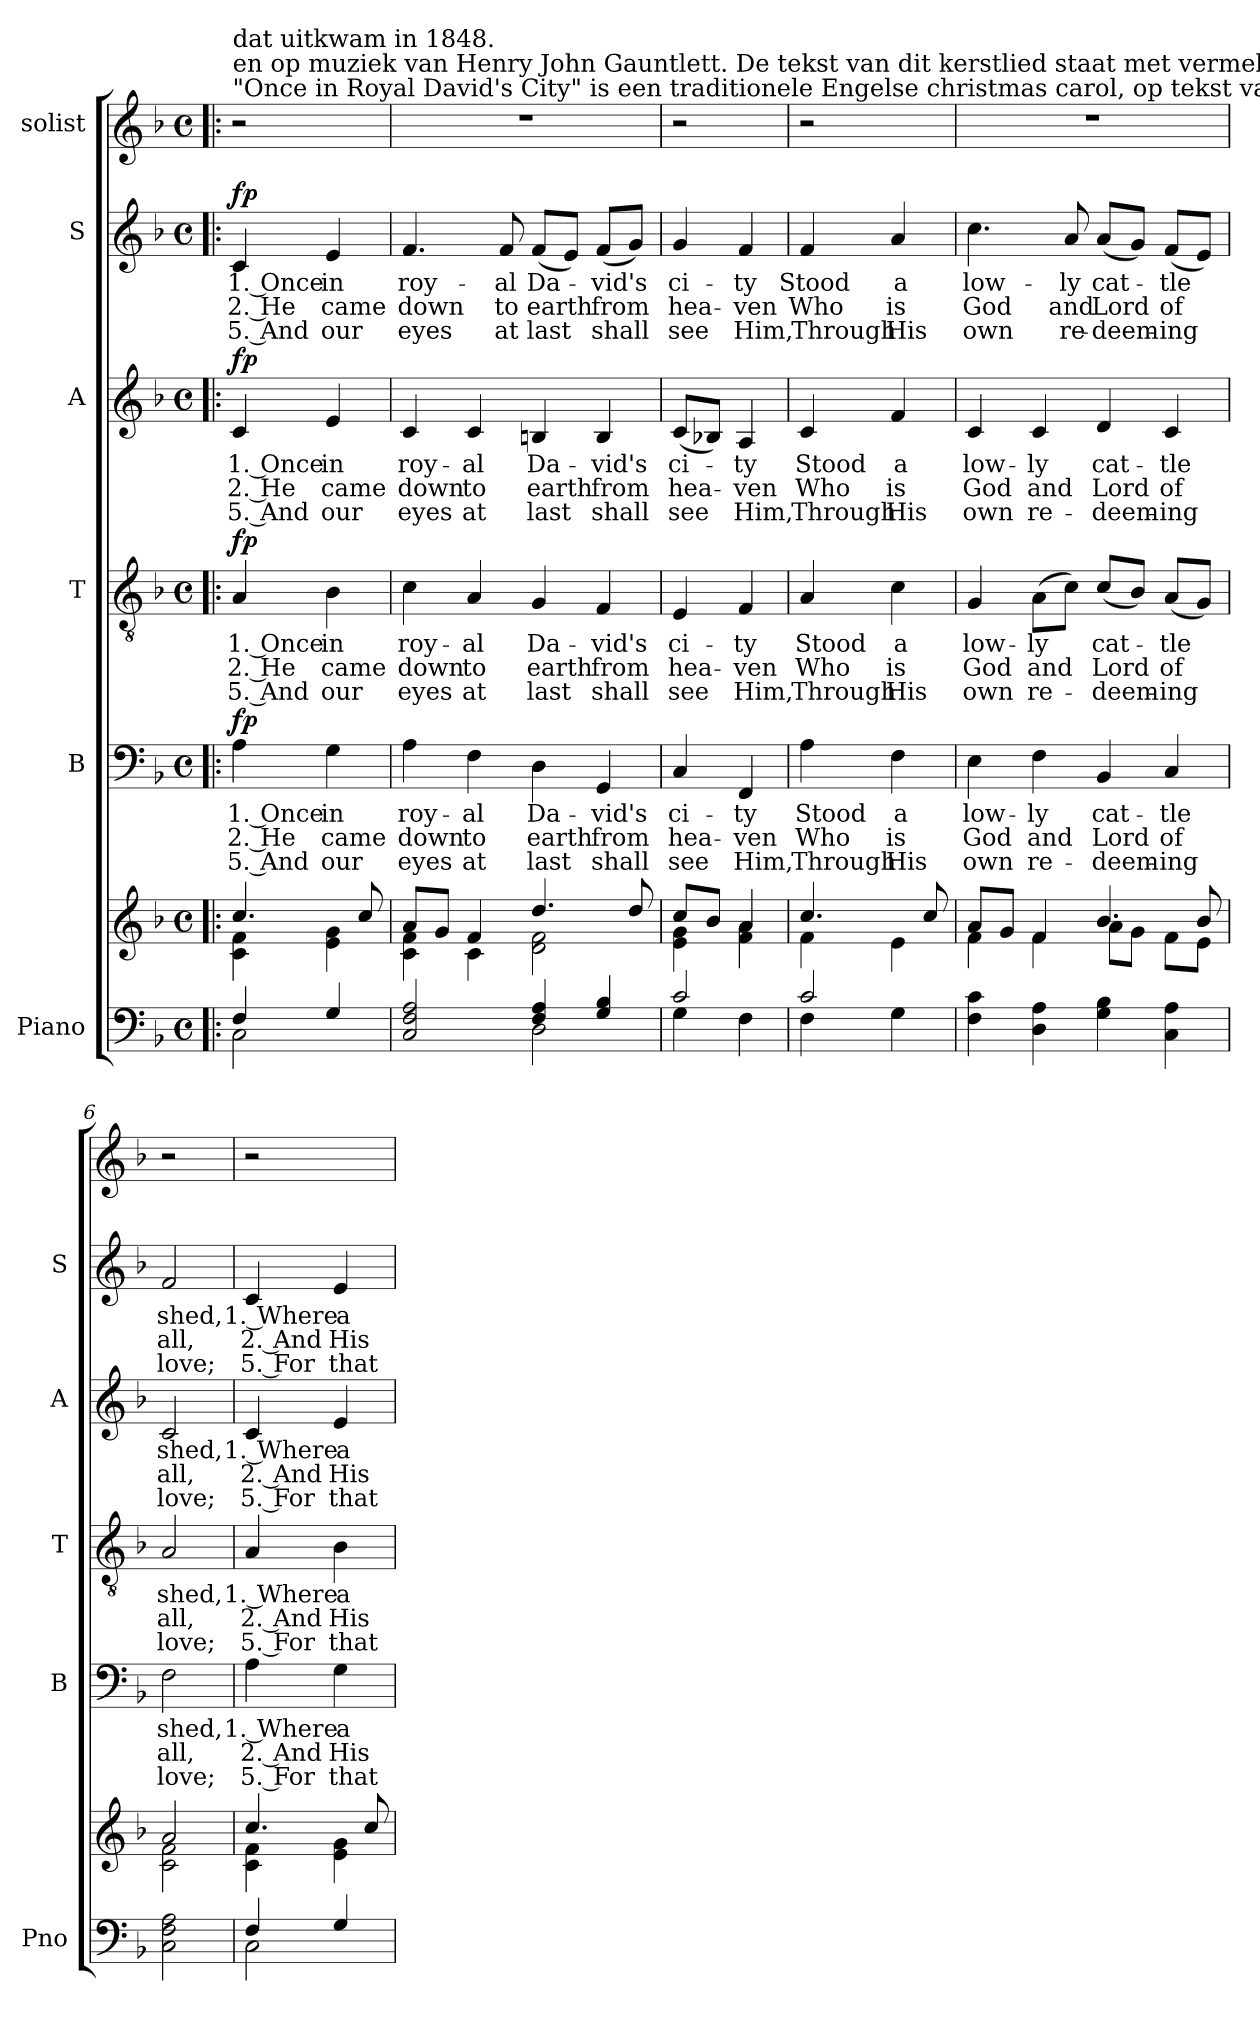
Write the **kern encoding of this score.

**kern	**kern	**dynam	**kern	**text	**text	**text	**dynam	**kern	**text	**text	**text	**dynam	**kern	**text	**text	**text	**dynam	**kern	**text	**text	**text	**dynam	**kern
*part6	*part6	*part6	*part5	*part5	*part5	*part5	*part5	*part4	*part4	*part4	*part4	*part4	*part3	*part3	*part3	*part3	*part3	*part2	*part2	*part2	*part2	*part2	*part1
*staff7	*staff6	*staff6/7	*staff5	*staff5	*staff5	*staff5	*staff5	*staff4	*staff4	*staff4	*staff4	*staff4	*staff3	*staff3	*staff3	*staff3	*staff3	*staff2	*staff2	*staff2	*staff2	*staff2	*staff1
*I"Piano	*	*	*I"B	*	*	*	*	*I"T	*	*	*	*	*I"A	*	*	*	*	*I"S	*	*	*	*	*I"solist
*I'Pno	*	*	*I'B	*	*	*	*	*I'T	*	*	*	*	*I'A	*	*	*	*	*I'S	*	*	*	*	*
*clefF4	*clefG2	*	*clefF4	*	*	*	*	*clefGv2	*	*	*	*	*clefG2	*	*	*	*	*clefG2	*	*	*	*	*clefG2
*k[b-]	*k[b-]	*	*k[b-]	*	*	*	*	*k[b-]	*	*	*	*	*k[b-]	*	*	*	*	*k[b-]	*	*	*	*	*k[b-]
*M4/4	*M4/4	*	*M4/4	*	*	*	*	*M4/4	*	*	*	*	*M4/4	*	*	*	*	*M4/4	*	*	*	*	*M4/4
*met(c)	*met(c)	*	*met(c)	*	*	*	*	*met(c)	*	*	*	*	*met(c)	*	*	*	*	*met(c)	*	*	*	*	*met(c)
*MM90	*MM90	*	*MM90	*	*	*	*	*MM90	*	*	*	*	*MM90	*	*	*	*	*MM90	*	*	*	*	*MM90
=1!|:	=1!|:	=1!|:	=1!|:	=1!|:	=1!|:	=1!|:	=1!|:	=1!|:	=1!|:	=1!|:	=1!|:	=1!|:	=1!|:	=1!|:	=1!|:	=1!|:	=1!|:	=1!|:	=1!|:	=1!|:	=1!|:	=1!|:	=1!|:
*^	*^	*	*	*	*	*	*	*	*	*	*	*	*	*	*	*	*	*	*	*	*	*	*
!	!	!	!	!	!	!	!	!	!	!	!	!	!	!	!	!	!	!	!	!	!	!	!	!	!LO:TX:a:t="Once in Royal David's City" is een traditionele Engelse christmas carol, op tekst van de Ierse dichteres Cecil Frances Alexander
!	!	!	!	!	!	!	!	!	!	!	!	!	!	!	!	!	!	!	!	!	!	!	!	!	!LO:TX:a:t=en op muziek van Henry John Gauntlett. De tekst van dit kerstlied staat met vermelding van haar naam in de liedbundel "Hymns for Children",
!	!	!	!	!	!	!	!	!	!	!	!	!	!	!	!	!	!	!	!	!	!	!	!	!	!LO:TX:a:t=dat uitkwam in 1848.
!	!	!	!	!LO:DY:b=2	!	!LO:LY:b	!LO:LY:b	!LO:LY:b	!	!	!LO:LY:b	!LO:LY:b	!LO:LY:b	!	!	!LO:LY:b	!LO:LY:b	!LO:LY:b	!	!	!LO:LY:b	!LO:LY:b	!LO:LY:b	!	!
!	!	!	!	!LO:DY:n=1:b	!	!	!	!	!LO:DY:a	!	!	!	!	!LO:DY:a	!	!	!	!	!LO:DY:a	!	!	!	!	!LO:DY:a	!
4F/	2C\	4.cc/	4c\ 4f\	fp fp	4A\	1. Once	2. He	5. And	fp	4A/	1. Once	2. He	5. And	fp	4c/	1. Once	2. He	5. And	fp	4c/	1. Once	2. He	5. And	fp	2r
!	!	!	!	!	!	!LO:LY:b	!LO:LY:b	!LO:LY:b	!	!	!LO:LY:b	!LO:LY:b	!LO:LY:b	!	!	!LO:LY:b	!LO:LY:b	!LO:LY:b	!	!	!LO:LY:b	!LO:LY:b	!LO:LY:b	!	!
4G/	.	.	4e\ 4g\	.	4G\	in	came	our	.	4B-\	in	came	our	.	4e/	in	came	our	.	4e/	in	came	our	.	.
.	.	8cc/	.	.	.	.	.	.	.	.	.	.	.	.	.	.	.	.	.	.	.	.	.	.	.
=2	=2	=2	=2	=2	=2	=2	=2	=2	=2	=2	=2	=2	=2	=2	=2	=2	=2	=2	=2	=2	=2	=2	=2	=2	=2
!	!	!	!	!	!	!LO:LY:b	!LO:LY:b	!LO:LY:b	!	!	!LO:LY:b	!LO:LY:b	!LO:LY:b	!	!	!LO:LY:b	!LO:LY:b	!LO:LY:b	!	!	!LO:LY:b	!LO:LY:b	!LO:LY:b	!	!
2C/ 2F/ 2A/	2ryy	8a/L	4c\ 4f\	.	4A\	roy-	down	eyes	.	4c\	roy-	down	eyes	.	4c/	roy-	down	eyes	.	4.f/	roy-	down	eyes	.	1r
.	.	8g/J	.	.	.	.	.	.	.	.	.	.	.	.	.	.	.	.	.	.	.	.	.	.	.
!	!	!	!	!	!	!LO:LY:b	!LO:LY:b	!LO:LY:b	!	!	!LO:LY:b	!LO:LY:b	!LO:LY:b	!	!	!LO:LY:b	!LO:LY:b	!LO:LY:b	!	!	!	!	!	!	!
.	.	4f/	4c\	.	4F\	-al	to	at	.	4A/	-al	to	at	.	4c/	-al	to	at	.	.	.	.	.	.	.
!	!	!	!	!	!	!	!	!	!	!	!	!	!	!	!	!	!	!	!	!	!LO:LY:b	!LO:LY:b	!LO:LY:b	!	!
.	.	.	.	.	.	.	.	.	.	.	.	.	.	.	.	.	.	.	.	8f/	-al	to	at	.	.
!	!	!	!	!	!	!LO:LY:b	!LO:LY:b	!LO:LY:b	!	!	!LO:LY:b	!LO:LY:b	!LO:LY:b	!	!	!LO:LY:b	!LO:LY:b	!LO:LY:b	!	!	!LO:LY:b	!LO:LY:b	!LO:LY:b	!	!
4F/ 4A/	2D\	4.dd/	2d\ 2f\	.	4D\	Da-	earth	last	.	4G/	Da-	earth	last	.	4Bn/	Da-	earth	last	.	(8f/L	Da-	earth	last	.	.
.	.	.	.	.	.	.	.	.	.	.	.	.	.	.	.	.	.	.	.	8e/J)	.	.	.	.	.
!	!	!	!	!	!	!LO:LY:b	!LO:LY:b	!LO:LY:b	!	!	!LO:LY:b	!LO:LY:b	!LO:LY:b	!	!	!LO:LY:b	!LO:LY:b	!LO:LY:b	!	!	!LO:LY:b	!LO:LY:b	!LO:LY:b	!	!
4G/ 4B-/	.	.	.	.	4GG/	-vid's	from	shall	.	4F/	-vid's	from	shall	.	4B/	-vid's	from	shall	.	(8f/L	-vid's	from	shall	.	.
.	.	8dd/	.	.	.	.	.	.	.	.	.	.	.	.	.	.	.	.	.	8g/J)	.	.	.	.	.
=3	=3	=3	=3	=3	=3	=3	=3	=3	=3	=3	=3	=3	=3	=3	=3	=3	=3	=3	=3	=3	=3	=3	=3	=3	=3
!	!	!	!	!	!	!LO:LY:b	!LO:LY:b	!LO:LY:b	!	!	!LO:LY:b	!LO:LY:b	!LO:LY:b	!	!	!LO:LY:b	!LO:LY:b	!LO:LY:b	!	!	!LO:LY:b	!LO:LY:b	!LO:LY:b	!	!
2c/	4G\	8cc/L	4e\ 4g\	.	4C/	ci-	hea-	see	.	4E/	ci-	hea-	see	.	(8c/L	ci-	hea-	see	.	4g/	ci-	hea-	see	.	2r
.	.	8b-/J	.	.	.	.	.	.	.	.	.	.	.	.	8B-X/J)	.	.	.	.	.	.	.	.	.	.
!	!	!	!	!	!	!LO:LY:b	!LO:LY:b	!LO:LY:b	!	!	!LO:LY:b	!LO:LY:b	!LO:LY:b	!	!	!LO:LY:b	!LO:LY:b	!LO:LY:b	!	!	!LO:LY:b	!LO:LY:b	!LO:LY:b	!	!
.	4F\	4a/	4f\ 4a\	.	4FF/	-ty	-ven	Him,	.	4F/	-ty	-ven	Him,	.	4A/	-ty	-ven	Him,	.	4f/	-ty	-ven	Him,	.	.
=4	=4	=4	=4	=4	=4	=4	=4	=4	=4	=4	=4	=4	=4	=4	=4	=4	=4	=4	=4	=4	=4	=4	=4	=4	=4
!	!	!	!	!	!	!LO:LY:b	!LO:LY:b	!LO:LY:b	!	!	!LO:LY:b	!LO:LY:b	!LO:LY:b	!	!	!LO:LY:b	!LO:LY:b	!LO:LY:b	!	!	!LO:LY:b	!LO:LY:b	!LO:LY:b	!	!
2c/	4F\	4.cc/	4f\	.	4A\	Stood	Who	Through	.	4A/	Stood	Who	Through	.	4c/	Stood	Who	Through	.	4f/	Stood	Who	Through	.	2r
!	!	!	!	!	!	!LO:LY:b	!LO:LY:b	!LO:LY:b	!	!	!LO:LY:b	!LO:LY:b	!LO:LY:b	!	!	!LO:LY:b	!LO:LY:b	!LO:LY:b	!	!	!LO:LY:b	!LO:LY:b	!LO:LY:b	!	!
.	4G\	.	4e\	.	4F\	a	is	His	.	4c\	a	is	His	.	4f/	a	is	His	.	4a/	a	is	His	.	.
.	.	8cc/	.	.	.	.	.	.	.	.	.	.	.	.	.	.	.	.	.	.	.	.	.	.	.
*v	*v	*	*	*	*	*	*	*	*	*	*	*	*	*	*	*	*	*	*	*	*	*	*	*	*
=5	=5	=5	=5	=5	=5	=5	=5	=5	=5	=5	=5	=5	=5	=5	=5	=5	=5	=5	=5	=5	=5	=5	=5	=5
!	!	!	!	!	!LO:LY:b	!LO:LY:b	!LO:LY:b	!	!	!LO:LY:b	!LO:LY:b	!LO:LY:b	!	!	!LO:LY:b	!LO:LY:b	!LO:LY:b	!	!	!LO:LY:b	!LO:LY:b	!LO:LY:b	!	!
4F\ 4c\	8a/L	4f\	.	4E\	low-	God	own	.	4G/	low-	God	own	.	4c/	low-	God	own	.	4.cc\	low-	God	own	.	1r
.	8g/J	.	.	.	.	.	.	.	.	.	.	.	.	.	.	.	.	.	.	.	.	.	.	.
!	!	!	!	!	!LO:LY:b	!LO:LY:b	!LO:LY:b	!	!	!LO:LY:b	!LO:LY:b	!LO:LY:b	!	!	!LO:LY:b	!LO:LY:b	!LO:LY:b	!	!	!	!	!	!	!
4D\ 4A\	4f/	4f\	.	4F\	-ly	and	re-	.	(8A\L	-ly	and	re-	.	4c/	-ly	and	re-	.	.	.	.	.	.	.
!	!	!	!	!	!	!	!	!	!	!	!	!	!	!	!	!	!	!	!	!LO:LY:b	!LO:LY:b	!LO:LY:b	!	!
.	.	.	.	.	.	.	.	.	8c\J)	.	.	.	.	.	.	.	.	.	8a/	-ly	and	re-	.	.
!	!	!	!	!	!LO:LY:b	!LO:LY:b	!LO:LY:b	!	!	!LO:LY:b	!LO:LY:b	!LO:LY:b	!	!	!LO:LY:b	!LO:LY:b	!LO:LY:b	!	!	!LO:LY:b	!LO:LY:b	!LO:LY:b	!	!
4G\ 4B-\	4.b-/	8a\L	.	4BB-/	cat-	Lord	-deem-	.	(8c/L	cat-	Lord	-deem-	.	4d/	cat-	Lord	-deem-	.	(8a/L	cat-	Lord	-deem-	.	.
.	.	8g\J	.	.	.	.	.	.	8B-/J)	.	.	.	.	.	.	.	.	.	8g/J)	.	.	.	.	.
!	!	!	!	!	!LO:LY:b	!LO:LY:b	!LO:LY:b	!	!	!LO:LY:b	!LO:LY:b	!LO:LY:b	!	!	!LO:LY:b	!LO:LY:b	!LO:LY:b	!	!	!LO:LY:b	!LO:LY:b	!LO:LY:b	!	!
4C\ 4A\	.	8f\L	.	4C/	-tle	of	-ing	.	(8A/L	-tle	of	-ing	.	4c/	-tle	of	-ing	.	(8f/L	-tle	of	-ing	.	.
.	8b-/	8e\J	.	.	.	.	.	.	8G/J)	.	.	.	.	.	.	.	.	.	8e/J)	.	.	.	.	.
=6	=6	=6	=6	=6	=6	=6	=6	=6	=6	=6	=6	=6	=6	=6	=6	=6	=6	=6	=6	=6	=6	=6	=6	=6
!	!	!	!	!	!LO:LY:b	!LO:LY:b	!LO:LY:b	!	!	!LO:LY:b	!LO:LY:b	!LO:LY:b	!	!	!LO:LY:b	!LO:LY:b	!LO:LY:b	!	!	!LO:LY:b	!LO:LY:b	!LO:LY:b	!	!
2C\ 2F\ 2A\	2a/	2c\ 2f\	.	2F\	shed,	all,	love;	.	2A/	shed,	all,	love;	.	2c/	shed,	all,	love;	.	2f/	shed,	all,	love;	.	2r
!!LO:LB:g=z
=7	=7	=7	=7	=7	=7	=7	=7	=7	=7	=7	=7	=7	=7	=7	=7	=7	=7	=7	=7	=7	=7	=7	=7	=7
*^	*	*	*	*	*	*	*	*	*	*	*	*	*	*	*	*	*	*	*	*	*	*	*	*
!	!	!	!	!	!	!LO:LY:b	!LO:LY:b	!LO:LY:b	!	!	!LO:LY:b	!LO:LY:b	!LO:LY:b	!	!	!LO:LY:b	!LO:LY:b	!LO:LY:b	!	!	!LO:LY:b	!LO:LY:b	!LO:LY:b	!	!
4F/	2C\	4.cc/	4c\ 4f\	.	4A\	1. Where	2. And	5. For	.	4A/	1. Where	2. And	5. For	.	4c/	1. Where	2. And	5. For	.	4c/	1. Where	2. And	5. For	.	2r
!	!	!	!	!	!	!LO:LY:b	!LO:LY:b	!LO:LY:b	!	!	!LO:LY:b	!LO:LY:b	!LO:LY:b	!	!	!LO:LY:b	!LO:LY:b	!LO:LY:b	!	!	!LO:LY:b	!LO:LY:b	!LO:LY:b	!	!
4G/	.	.	4e\ 4g\	.	4G\	a	His	that	.	4B-\	a	His	that	.	4e/	a	His	that	.	4e/	a	His	that	.	.
.	.	8cc/	.	.	.	.	.	.	.	.	.	.	.	.	.	.	.	.	.	.	.	.	.	.	.
*v	*v	*	*	*	*	*	*	*	*	*	*	*	*	*	*	*	*	*	*	*	*	*	*	*	*
*	*v	*v	*	*	*	*	*	*	*	*	*	*	*	*	*	*	*	*	*	*	*	*	*	*
=	=	=	=	=	=	=	=	=	=	=	=	=	=	=	=	=	=	=	=	=	=	=	=
*-	*-	*-	*-	*-	*-	*-	*-	*-	*-	*-	*-	*-	*-	*-	*-	*-	*-	*-	*-	*-	*-	*-	*-
